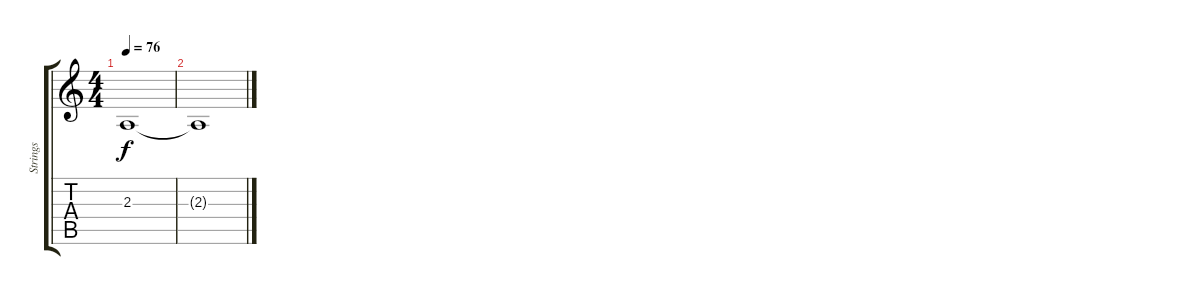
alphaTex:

\track ("Strings" "Strings") {instrument synthstrings1}
\staff {score tabs}
\tuning (E4 B3 G3 D3 A2 E2) {hide}
\ts (4 4)
\tempo 76
\clef g2
\ks c
2.3{t}.1{dy f} |
2.3{t}.1
